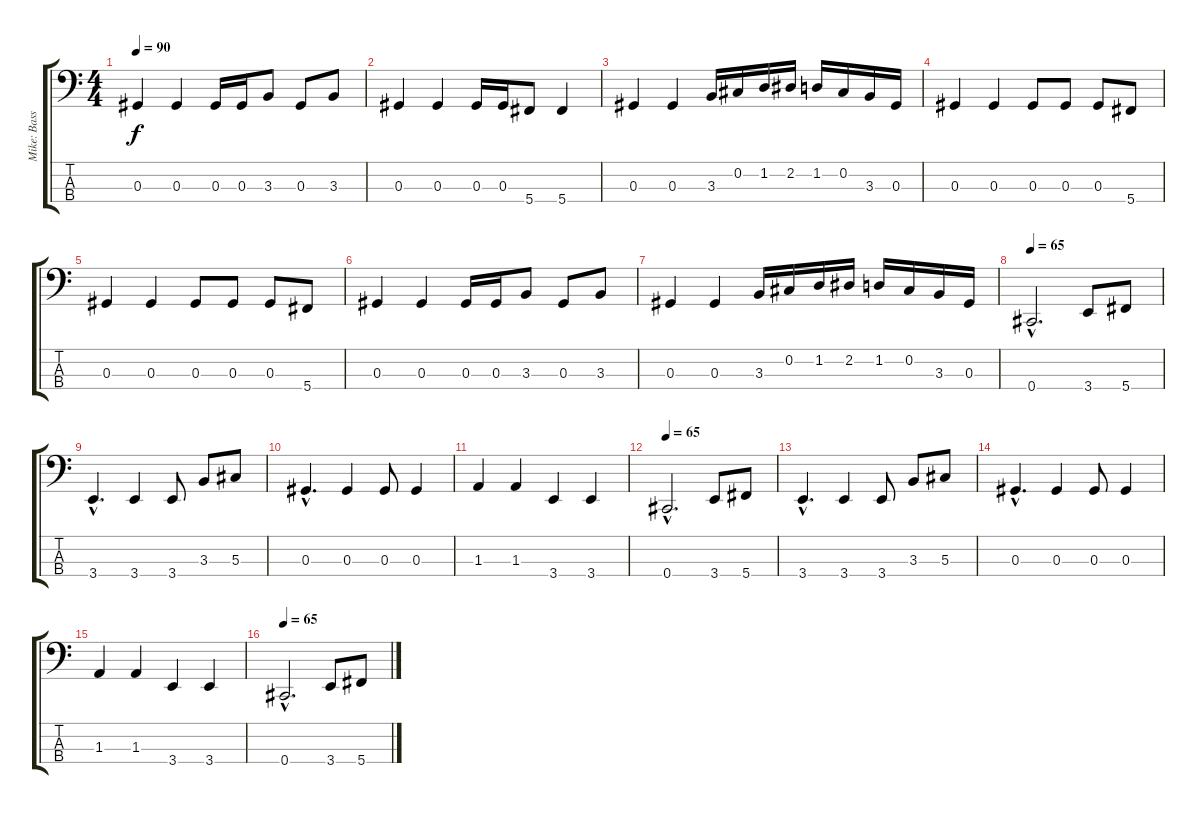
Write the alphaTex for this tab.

\track ("Mike: Bass" "Mike: Bass") {instrument electricbasspick}
\staff {score tabs}
\tuning (Gb2 Db2 Ab1 Db1) {hide}
\ts (4 4)
\tempo 90
\clef f4
\ks c
0.3.4{dy f} 0.3.4 0.3.16 0.3.16 3.3.8 0.3.8 3.3.8 |
0.3.4 0.3.4 0.3.16 0.3.16 5.4.8 5.4.4 |
0.3.4 0.3.4 3.3.16 0.2.16 1.2.16 2.2.16 1.2.16 0.2.16 3.3.16 0.3.16 |
0.3.4 0.3.4 0.3.8 0.3.8 0.3.8 5.4.8 |
0.3.4 0.3.4 0.3.8 0.3.8 0.3.8 5.4.8 |
0.3.4 0.3.4 0.3.16 0.3.16 3.3.8 0.3.8 3.3.8 |
0.3.4 0.3.4 3.3.16 0.2.16 1.2.16 2.2.16 1.2.16 0.2.16 3.3.16 0.3.16 |
\tempo 65
0.4{hac}.2{d} 3.4.8 5.4.8 |
3.4{hac}.4{d} 3.4.4 3.4.8 3.3.8 5.3.8 |
0.3{hac}.4{d} 0.3.4 0.3.8 0.3.4 |
1.3.4 1.3.4 3.4.4 3.4.4 |
\tempo 65
0.4{hac}.2{d} 3.4.8 5.4.8 |
3.4{hac}.4{d} 3.4.4 3.4.8 3.3.8 5.3.8 |
0.3{hac}.4{d} 0.3.4 0.3.8 0.3.4 |
1.3.4 1.3.4 3.4.4 3.4.4 |
\tempo 65
0.4{hac}.2{d} 3.4.8 5.4.8
